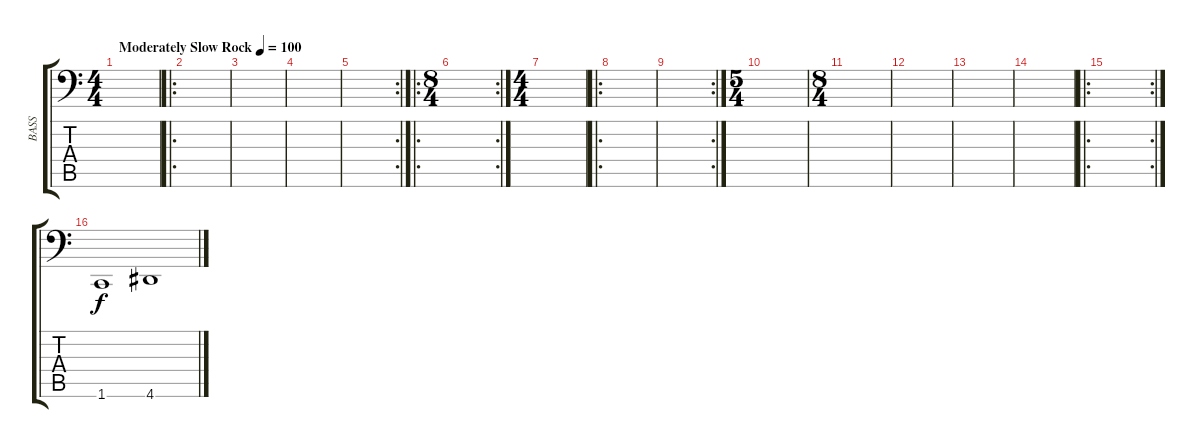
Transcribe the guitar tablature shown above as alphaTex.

\track ("BASS" "BASS") {instrument electricbassfinger}
\staff {score tabs}
\tuning (C3 G2 D2 A1 E1 B0) {hide}
\ts (4 4)
\tempo (100 "Moderately Slow Rock")
\clef f4
\ks c
|
\ro
|
|
|
\rc 2
|
\ro
\rc 2
\ts (8 4)
|
\ts (4 4)
|
\ro
|
\rc 2
|
\ts (5 4)
|
\ts (8 4)
|
|
|
|
\ro
\rc 2
|
1.6.1 4.6.1
